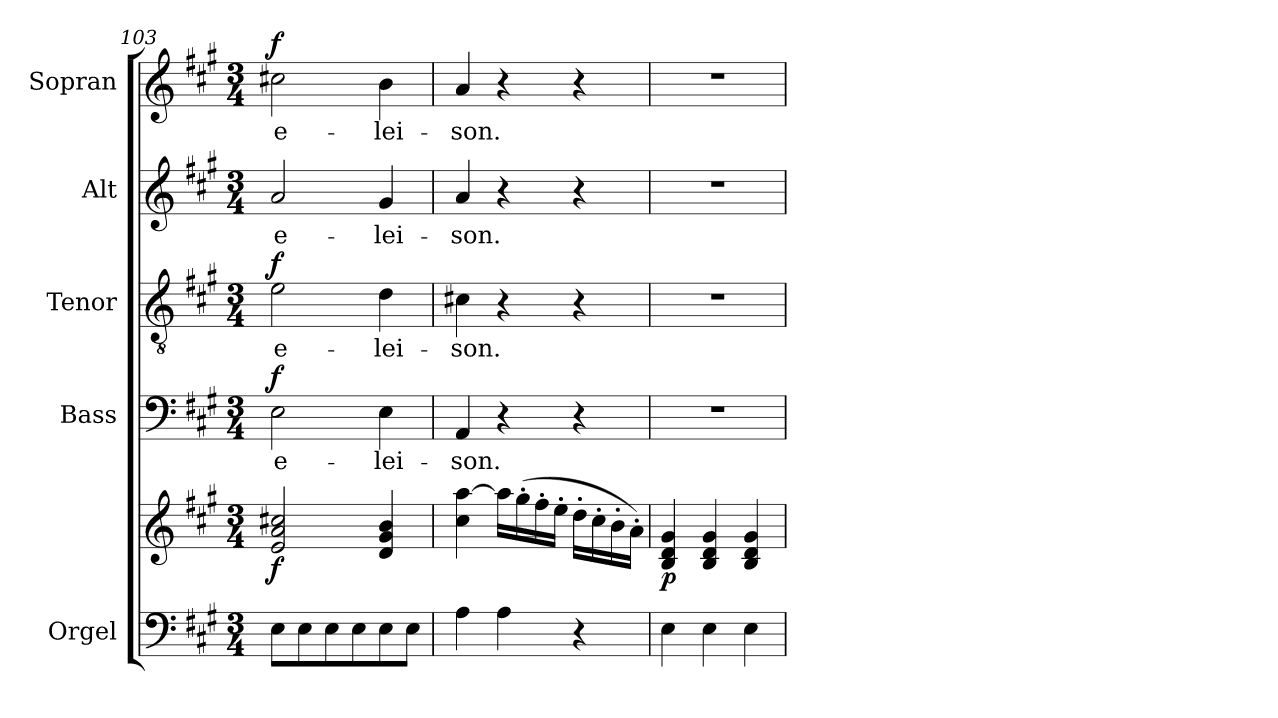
**kern	**kern	**dynam	**kern	**text	**dynam	**kern	**text	**dynam	**kern	**text	**kern	**text	**dynam
*part5	*part5	*part5	*part4	*part4	*part4	*part3	*part3	*part3	*part2	*part2	*part1	*part1	*part1
*staff6	*staff5	*staff5/6	*staff4	*staff4	*staff4	*staff3	*staff3	*staff3	*staff2	*staff2	*staff1	*staff1	*staff1
*I"Orgel	*	*	*I"Bass	*	*	*I"Tenor	*	*	*I"Alt	*	*I"Sopran	*	*
*I'Org.	*	*	*I'B.	*	*	*I'T.	*	*	*I'A.	*	*I'S.	*	*
*clefF4	*clefG2	*	*clefF4	*	*	*clefGv2	*	*	*clefG2	*	*clefG2	*	*
*k[f#c#g#]	*k[f#c#g#]	*	*k[f#c#g#]	*	*	*k[f#c#g#]	*	*	*k[f#c#g#]	*	*k[f#c#g#]	*	*
*A:	*A:	*	*A:	*	*	*A:	*	*	*A:	*	*A:	*	*
*M3/4	*M3/4	*	*M3/4	*	*	*M3/4	*	*	*M3/4	*	*M3/4	*	*
=103	=103	=103	=103	=103	=103	=103	=103	=103	=103	=103	=103	=103	=103
!	!	!LO:DY:b	!	!LO:LY:b	!LO:DY:a	!	!LO:LY:b	!LO:DY:a	!	!LO:LY:b	!	!LO:LY:b	!LO:DY:a
8E\L	2e/ 2a/ 2cc#X/	f	2E\	e-	f	2e\	e-	f	2a/	e-	2cc#X\	e-	f
8E\	.	.	.	.	.	.	.	.	.	.	.	.	.
8E\	.	.	.	.	.	.	.	.	.	.	.	.	.
8E\	.	.	.	.	.	.	.	.	.	.	.	.	.
!	!	!	!	!LO:LY:b	!	!	!LO:LY:b	!	!	!LO:LY:b	!	!LO:LY:b	!
8E\	4d/ 4g#/ 4b/	.	4E\	-lei-	.	4d\	-lei-	.	4g#/	-lei-	4b\	-lei-	.
8E\J	.	.	.	.	.	.	.	.	.	.	.	.	.
=104	=104	=104	=104	=104	=104	=104	=104	=104	=104	=104	=104	=104	=104
!	!	!	!	!LO:LY:b	!	!	!LO:LY:b	!	!	!LO:LY:b	!	!LO:LY:b	!
4A\	4cc#\ [4aa\	.	4AA/	-son.	.	4c#X\	-son.	.	4a/	-son.	4a/	-son.	.
4A\	16aa\LL]	.	4r	.	.	4r	.	.	4r	.	4r	.	.
.	(>16gg#'>\	.	.	.	.	.	.	.	.	.	.	.	.
.	16ff#'>\	.	.	.	.	.	.	.	.	.	.	.	.
.	16ee'>\JJ	.	.	.	.	.	.	.	.	.	.	.	.
4r	16dd'>\LL	.	4r	.	.	4r	.	.	4r	.	4r	.	.
.	16cc#'>\	.	.	.	.	.	.	.	.	.	.	.	.
.	16b'>\	.	.	.	.	.	.	.	.	.	.	.	.
.	16a'>\JJ)	.	.	.	.	.	.	.	.	.	.	.	.
!!LO:LB:g=z
=105	=105	=105	=105	=105	=105	=105	=105	=105	=105	=105	=105	=105	=105
!	!	!LO:DY:b	!	!	!	!	!	!	!	!	!	!	!
4E\	4B/ 4d/ 4g#/	p	2.r	.	.	2.r	.	.	2.r	.	2.r	.	.
4E\	4B/ 4d/ 4g#/	.	.	.	.	.	.	.	.	.	.	.	.
4E\	4B/ 4d/ 4g#/	.	.	.	.	.	.	.	.	.	.	.	.
=	=	=	=	=	=	=	=	=	=	=	=	=	=
*-	*-	*-	*-	*-	*-	*-	*-	*-	*-	*-	*-	*-	*-
